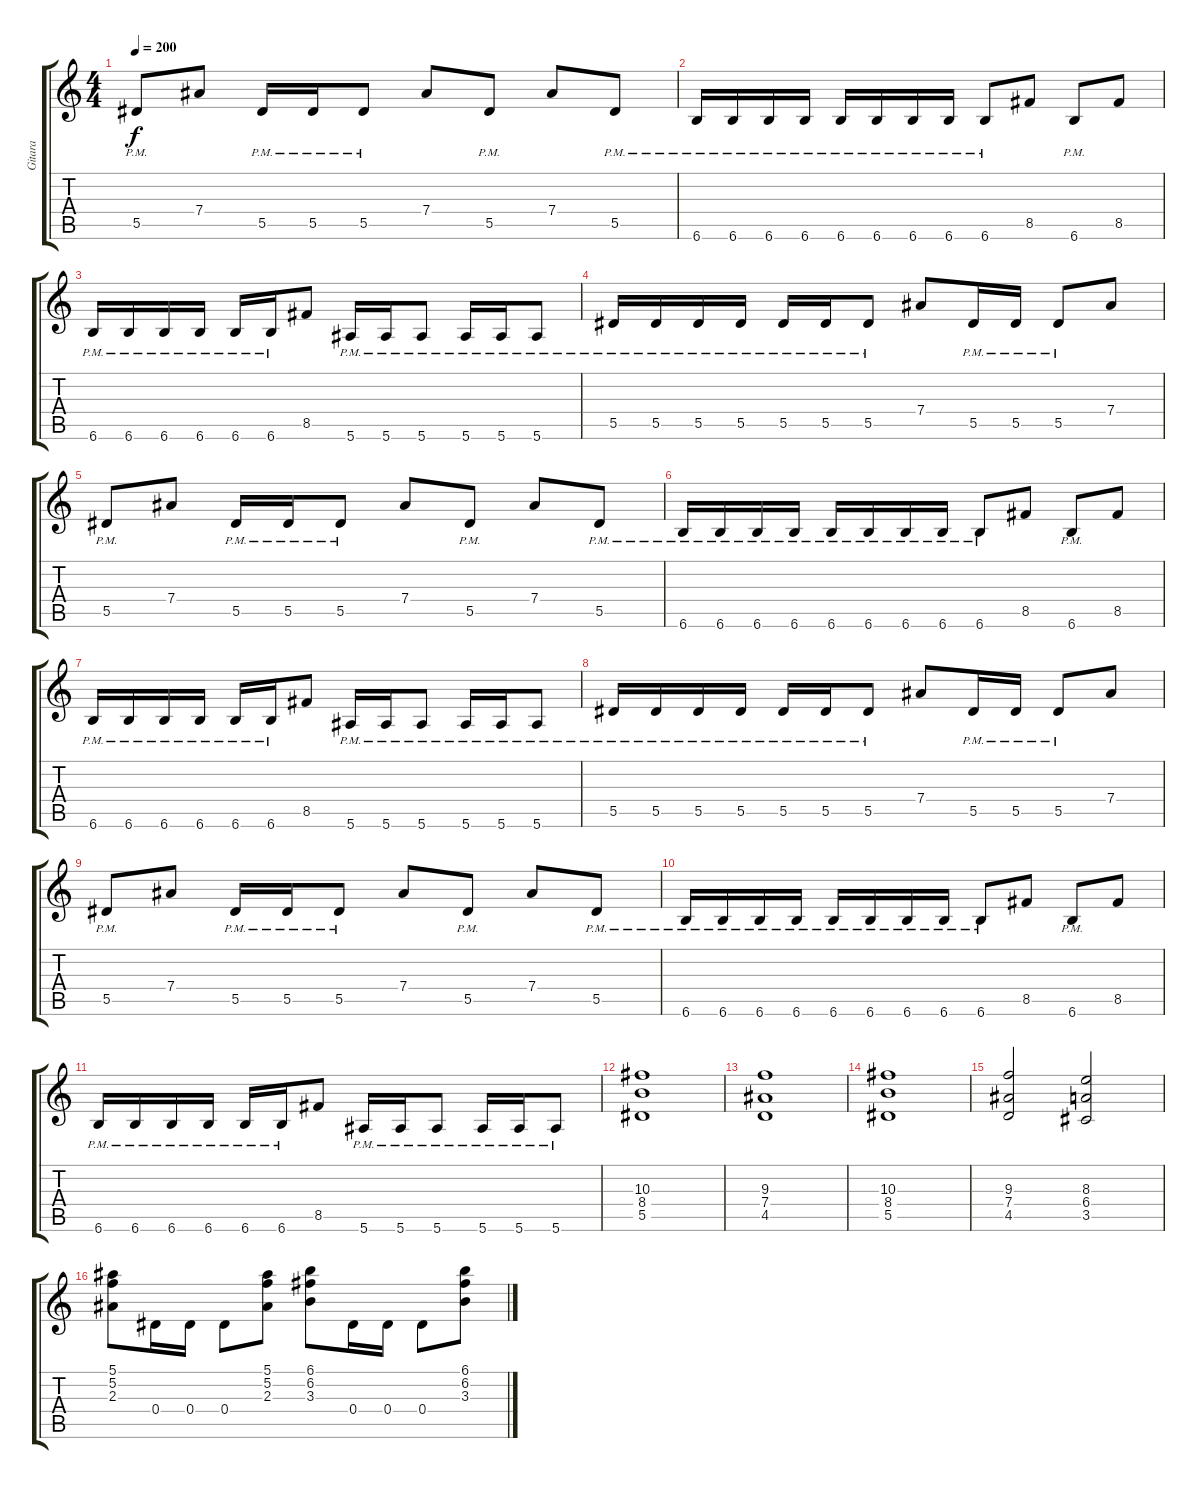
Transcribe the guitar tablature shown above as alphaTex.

\track ("Gitara" "Gitara") {instrument overdrivenguitar}
\staff {score tabs}
\tuning (F4 C4 Ab3 Eb3 Bb2 F2) {hide}
\ts (4 4)
\tempo 200
\clef g2
\ks c
5.5{pm}.8{dy f} 7.4.8 5.5{pm}.16 5.5{pm}.16 5.5{pm}.8 7.4.8 5.5{pm}.8 7.4.8 5.5{pm}.8 |
6.6{pm}.16 6.6{pm}.16 6.6{pm}.16 6.6{pm}.16 6.6{pm}.16 6.6{pm}.16 6.6{pm}.16 6.6{pm}.16 6.6{pm}.8 8.5.8 6.6{pm}.8 8.5.8 |
6.6{pm}.16 6.6{pm}.16 6.6{pm}.16 6.6{pm}.16 6.6{pm}.16 6.6{pm}.16 8.5.8 5.6{pm}.16 5.6{pm}.16 5.6{pm}.8 5.6{pm}.16 5.6{pm}.16 5.6{pm}.8 |
5.5{pm}.16 5.5{pm}.16 5.5{pm}.16 5.5{pm}.16 5.5{pm}.16 5.5{pm}.16 5.5{pm}.8 7.4.8 5.5{pm}.16 5.5{pm}.16 5.5{pm}.8 7.4.8 |
5.5{pm}.8 7.4.8 5.5{pm}.16 5.5{pm}.16 5.5{pm}.8 7.4.8 5.5{pm}.8 7.4.8 5.5{pm}.8 |
6.6{pm}.16 6.6{pm}.16 6.6{pm}.16 6.6{pm}.16 6.6{pm}.16 6.6{pm}.16 6.6{pm}.16 6.6{pm}.16 6.6{pm}.8 8.5.8 6.6{pm}.8 8.5.8 |
6.6{pm}.16 6.6{pm}.16 6.6{pm}.16 6.6{pm}.16 6.6{pm}.16 6.6{pm}.16 8.5.8 5.6{pm}.16 5.6{pm}.16 5.6{pm}.8 5.6{pm}.16 5.6{pm}.16 5.6{pm}.8 |
5.5{pm}.16 5.5{pm}.16 5.5{pm}.16 5.5{pm}.16 5.5{pm}.16 5.5{pm}.16 5.5{pm}.8 7.4.8 5.5{pm}.16 5.5{pm}.16 5.5{pm}.8 7.4.8 |
5.5{pm}.8 7.4.8 5.5{pm}.16 5.5{pm}.16 5.5{pm}.8 7.4.8 5.5{pm}.8 7.4.8 5.5{pm}.8 |
6.6{pm}.16 6.6{pm}.16 6.6{pm}.16 6.6{pm}.16 6.6{pm}.16 6.6{pm}.16 6.6{pm}.16 6.6{pm}.16 6.6{pm}.8 8.5.8 6.6{pm}.8 8.5.8 |
6.6{pm}.16 6.6{pm}.16 6.6{pm}.16 6.6{pm}.16 6.6{pm}.16 6.6{pm}.16 8.5.8 5.6{pm}.16 5.6{pm}.16 5.6{pm}.8 5.6{pm}.16 5.6{pm}.16 5.6{pm}.8 |
(10.3 8.4 5.5).1 |
(9.3 7.4 4.5).1 |
(10.3 8.4 5.5).1 |
(9.3 7.4 4.5).2 (8.3 6.4 3.5).2 |
(5.1 5.2 2.3).8 0.4.16 0.4.16 0.4.8 (5.1 5.2 2.3).8 (6.1 6.2 3.3).8 0.4.16 0.4.16 0.4.8 (6.1 6.2 3.3).8
